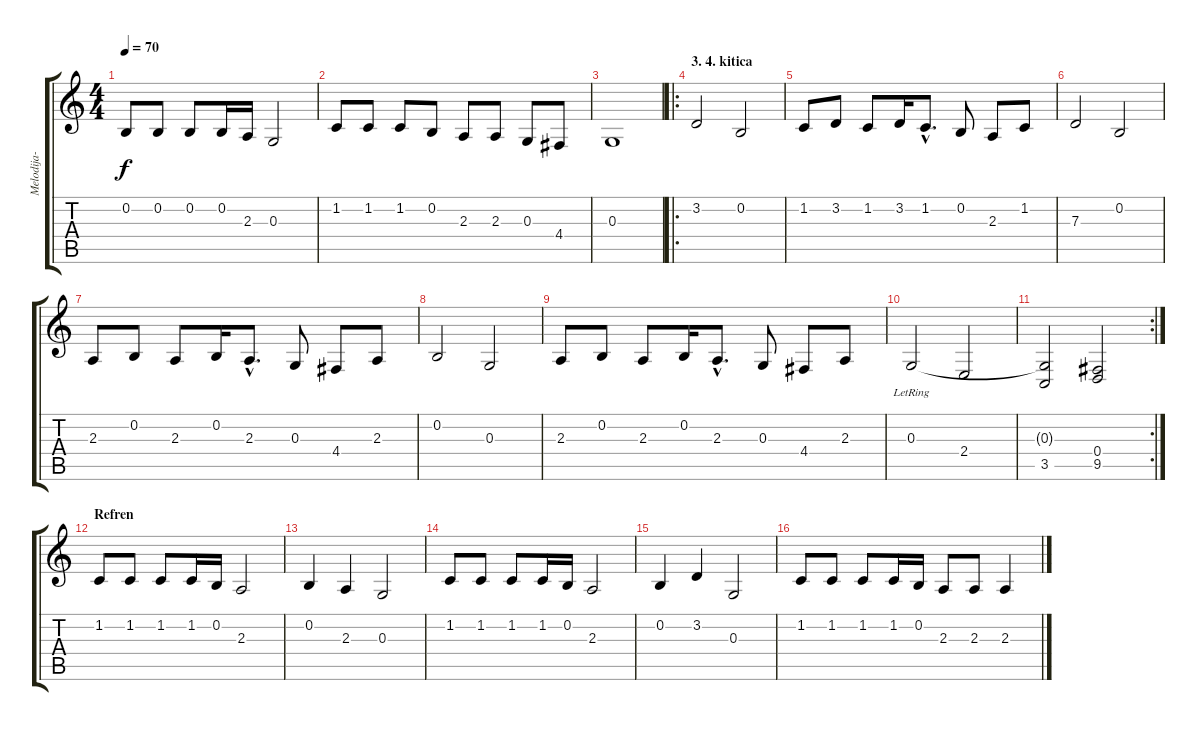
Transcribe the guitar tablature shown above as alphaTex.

\track ("Melodija-" "Melodija-") {instrument pad7halo}
\staff {score tabs}
\tuning (E4 B3 G3 D3 A2 E2) {hide}
\ts (4 4)
\tempo 70
\clef g2
\ks c
0.2.8{dy f} 0.2.8 0.2.8 0.2.16 2.3.16 0.3.2 |
1.2.8 1.2.8 1.2.8 0.2.8 2.3.8 2.3.8 0.3.8 4.4.8 |
0.3.1 |
\ro
\section ("" "3. 4. kitica")
3.2.2 0.2.2 |
1.2.8 3.2.8 1.2.8 3.2.16 1.2{hac}.8{d} 0.2.8 2.3.8 1.2.8 |
7.3.2 0.2.2 |
2.3.8 0.2.8 2.3.8 0.2.16 2.3{hac}.8{d} 0.3.8 4.4.8 2.3.8 |
0.2.2 0.3.2 |
2.3.8 0.2.8 2.3.8 0.2.16 2.3{hac}.8{d} 0.3.8 4.4.8 2.3.8 |
0.3{lr}.2 2.4.2 |
\rc 2
(0.3{t} 3.5).2 (0.4 9.5).2 |
\section ("" "Refren")
1.2.8 1.2.8 1.2.8 1.2.16 0.2.16 2.3.2 |
0.2.4 2.3.4 0.3.2 |
1.2.8 1.2.8 1.2.8 1.2.16 0.2.16 2.3.2 |
0.2.4 3.2.4 0.3.2 |
1.2.8 1.2.8 1.2.8 1.2.16 0.2.16 2.3.8 2.3.8 2.3.4
